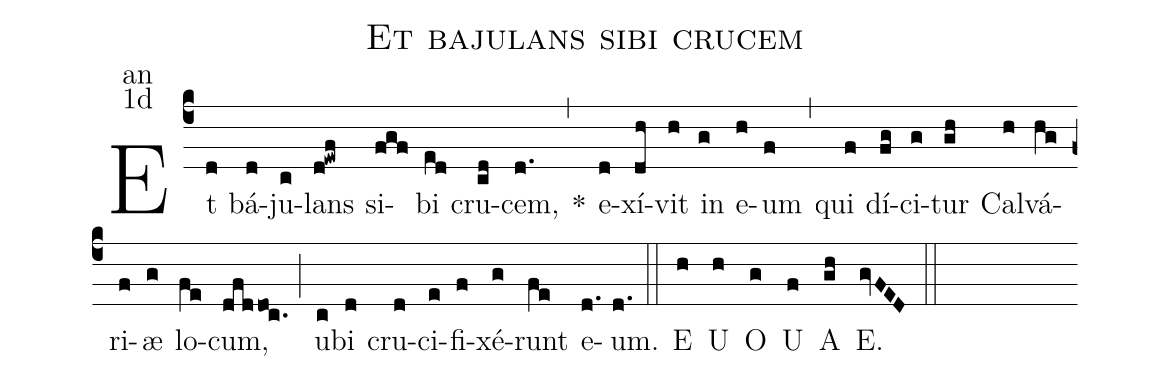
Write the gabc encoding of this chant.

name:Et bajulans sibi crucem;
office-part:an;
mode:1d;
%%
(c4)Et(d) bá(d)ju(c)lans(d!ewf) si(fgf)bi(ed) cru(cd)cem,(d.)
<sp>*</sp>(,)
e(d)xí(dh)vit(h) in(g) e(h)um(f) (,) qui(f) dí(fg)ci(g)tur(gh) Cal(h)vá(hg)ri(f)æ(g) lo(fe)cum,(dfddoc.) (;)
u(c)bi(d) cru(d)ci(e)fi(f)xé(g)runt(fe) e(d.)um.(d.) (::)
<eu>E(h) U(h) O(g) U(f) A(gh) E.(gvFED) </eu>(::)
